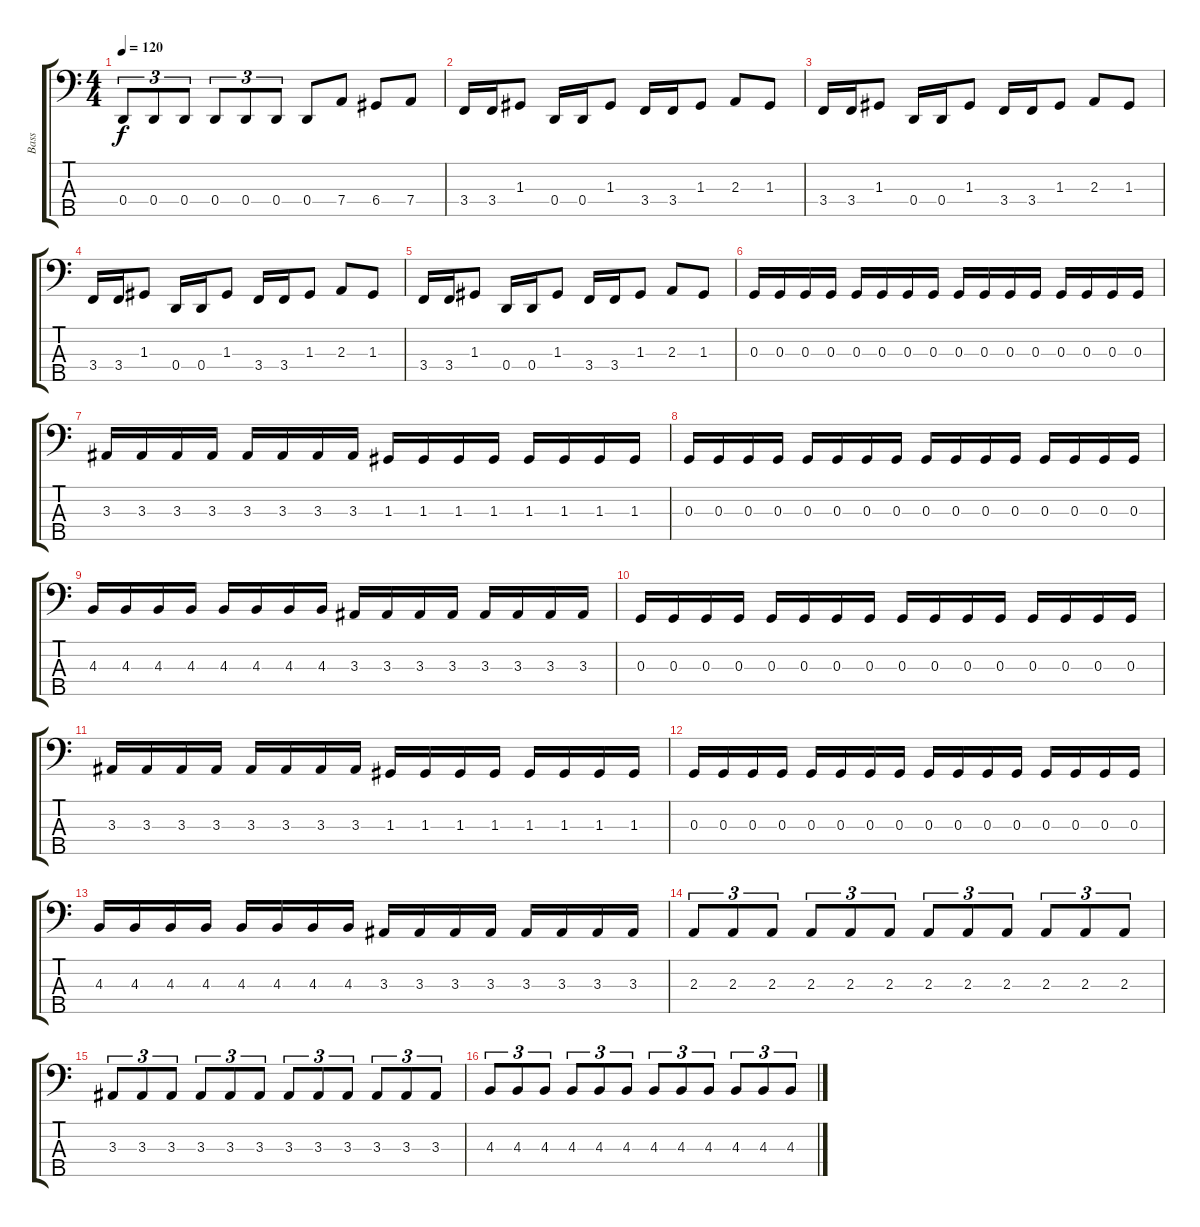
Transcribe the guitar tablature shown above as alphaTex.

\track ("Bass" "Bass") {instrument electricbassfinger}
\staff {score tabs}
\tuning (F2 C2 G1 D1 A0) {hide}
\ts (4 4)
\tempo 120
\clef f4
\ks c
0.4.8{tu (3 2) dy f} 0.4.8{tu (3 2)} 0.4.8{tu (3 2)} 0.4.8{tu (3 2)} 0.4.8{tu (3 2)} 0.4.8{tu (3 2)} 0.4.8 7.4.8 6.4.8 7.4.8 |
3.4.16 3.4.16 1.3.8 0.4.16 0.4.16 1.3.8 3.4.16 3.4.16 1.3.8 2.3.8 1.3.8 |
3.4.16 3.4.16 1.3.8 0.4.16 0.4.16 1.3.8 3.4.16 3.4.16 1.3.8 2.3.8 1.3.8 |
3.4.16 3.4.16 1.3.8 0.4.16 0.4.16 1.3.8 3.4.16 3.4.16 1.3.8 2.3.8 1.3.8 |
3.4.16 3.4.16 1.3.8 0.4.16 0.4.16 1.3.8 3.4.16 3.4.16 1.3.8 2.3.8 1.3.8 |
0.3.16 0.3.16 0.3.16 0.3.16 0.3.16 0.3.16 0.3.16 0.3.16 0.3.16 0.3.16 0.3.16 0.3.16 0.3.16 0.3.16 0.3.16 0.3.16 |
3.3.16 3.3.16 3.3.16 3.3.16 3.3.16 3.3.16 3.3.16 3.3.16 1.3.16 1.3.16 1.3.16 1.3.16 1.3.16 1.3.16 1.3.16 1.3.16 |
0.3.16 0.3.16 0.3.16 0.3.16 0.3.16 0.3.16 0.3.16 0.3.16 0.3.16 0.3.16 0.3.16 0.3.16 0.3.16 0.3.16 0.3.16 0.3.16 |
4.3.16 4.3.16 4.3.16 4.3.16 4.3.16 4.3.16 4.3.16 4.3.16 3.3.16 3.3.16 3.3.16 3.3.16 3.3.16 3.3.16 3.3.16 3.3.16 |
0.3.16 0.3.16 0.3.16 0.3.16 0.3.16 0.3.16 0.3.16 0.3.16 0.3.16 0.3.16 0.3.16 0.3.16 0.3.16 0.3.16 0.3.16 0.3.16 |
3.3.16 3.3.16 3.3.16 3.3.16 3.3.16 3.3.16 3.3.16 3.3.16 1.3.16 1.3.16 1.3.16 1.3.16 1.3.16 1.3.16 1.3.16 1.3.16 |
0.3.16 0.3.16 0.3.16 0.3.16 0.3.16 0.3.16 0.3.16 0.3.16 0.3.16 0.3.16 0.3.16 0.3.16 0.3.16 0.3.16 0.3.16 0.3.16 |
4.3.16 4.3.16 4.3.16 4.3.16 4.3.16 4.3.16 4.3.16 4.3.16 3.3.16 3.3.16 3.3.16 3.3.16 3.3.16 3.3.16 3.3.16 3.3.16 |
2.3.8{tu (3 2)} 2.3.8{tu (3 2)} 2.3.8{tu (3 2)} 2.3.8{tu (3 2)} 2.3.8{tu (3 2)} 2.3.8{tu (3 2)} 2.3.8{tu (3 2)} 2.3.8{tu (3 2)} 2.3.8{tu (3 2)} 2.3.8{tu (3 2)} 2.3.8{tu (3 2)} 2.3.8{tu (3 2)} |
3.3.8{tu (3 2)} 3.3.8{tu (3 2)} 3.3.8{tu (3 2)} 3.3.8{tu (3 2)} 3.3.8{tu (3 2)} 3.3.8{tu (3 2)} 3.3.8{tu (3 2)} 3.3.8{tu (3 2)} 3.3.8{tu (3 2)} 3.3.8{tu (3 2)} 3.3.8{tu (3 2)} 3.3.8{tu (3 2)} |
4.3.8{tu (3 2)} 4.3.8{tu (3 2)} 4.3.8{tu (3 2)} 4.3.8{tu (3 2)} 4.3.8{tu (3 2)} 4.3.8{tu (3 2)} 4.3.8{tu (3 2)} 4.3.8{tu (3 2)} 4.3.8{tu (3 2)} 4.3.8{tu (3 2)} 4.3.8{tu (3 2)} 4.3.8{tu (3 2)}
